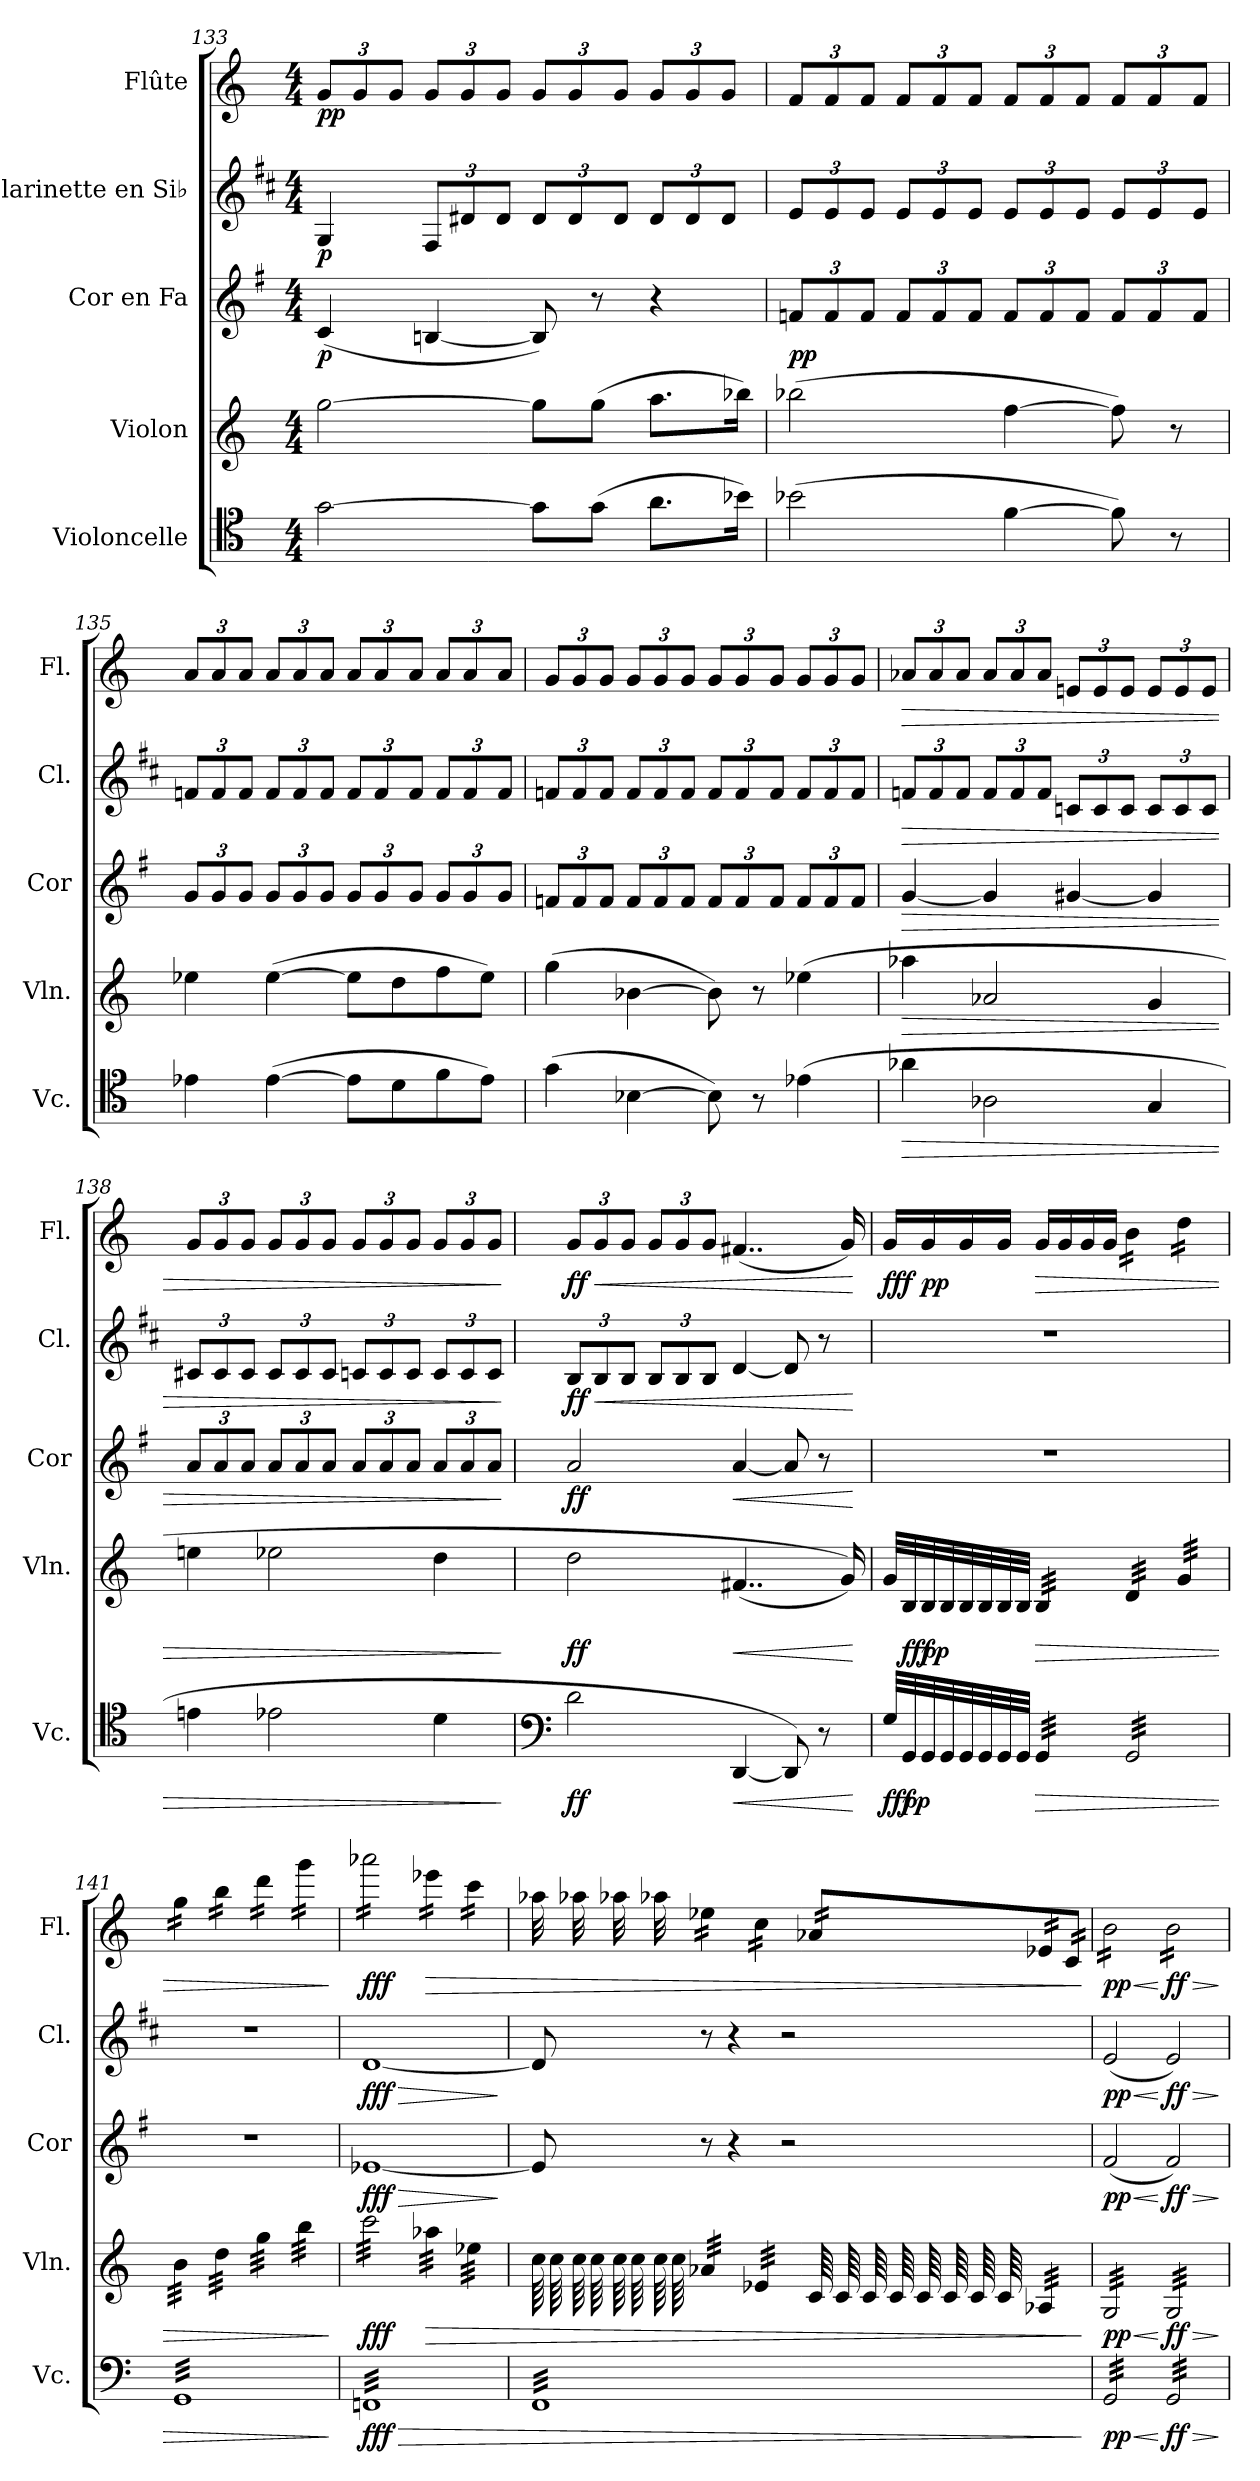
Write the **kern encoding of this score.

**kern	**dynam	**kern	**dynam	**kern	**dynam	**kern	**dynam	**kern	**dynam
*part5	*part5	*part4	*part4	*part3	*part3	*part2	*part2	*part1	*part1
*staff5	*staff5	*staff4	*staff4	*staff3	*staff3	*staff2	*staff2	*staff1	*staff1
*I"Violoncelle	*	*I"Violon	*	*I"Cor en Fa	*	*I"Clarinette en Si♭	*	*I"Flûte	*
*I'Vc.	*	*I'Vln.	*	*I'Cor	*	*I'Cl.	*	*I'Fl.	*
*clefC4	*	*clefG2	*	*clefG2	*	*clefG2	*	*clefG2	*
*	*	*	*	*ITrd4c7	*	*ITrd1c2	*	*	*
*k[]	*	*k[]	*	*k[]	*	*k[]	*	*k[]	*
*M4/4	*	*M4/4	*	*M4/4	*	*M4/4	*	*M4/4	*
*	*	*	*	*	*	*	*	*Xbrackettup	*
=133	=133	=133	=133	=133	=133	=133	=133	=133	=133
!	!	!	!	!	!LO:DY:b	!	!LO:DY:b	!	!LO:DY:b
[2g\	.	[2gg\	.	(<4F/	p	4F/	p	12g/L	pp
.	.	.	.	.	.	.	.	12g/	.
.	.	.	.	.	.	.	.	12g/J	.
*	*	*	*	*	*	*Xbrackettup	*	*	*
.	.	.	.	[4En/	.	12E/L	.	12g/L	.
.	.	.	.	.	.	12c#X/	.	12g/	.
.	.	.	.	.	.	12c#/J	.	12g/J	.
8g\L]	.	8gg\L]	.	8E/])	.	12c#/L	.	12g/L	.
.	.	.	.	.	.	12c#/	.	12g/	.
(>8g\J	.	(>8gg\J	.	8r	.	.	.	.	.
.	.	.	.	.	.	12c#/J	.	12g/J	.
8.a\L	.	8.aa\L	.	4r	.	12c#/L	.	12g/L	.
.	.	.	.	.	.	12c#/	.	12g/	.
.	.	.	.	.	.	12c#/J	.	12g/J	.
16b-X\Jk)	.	16bb-X\Jk)	.	.	.	.	.	.	.
=134	=134	=134	=134	=134	=134	=134	=134	=134	=134
*	*	*	*	*Xbrackettup	*	*	*	*	*
!	!	!	!	!	!LO:DY:b	!	!	!	!
(>2b-X\	.	(>2bb-X\	.	12B-X/L	pp	12d/L	.	12f/L	.
.	.	.	.	12B-/	.	12d/	.	12f/	.
.	.	.	.	12B-/J	.	12d/J	.	12f/J	.
.	.	.	.	12B-/L	.	12d/L	.	12f/L	.
.	.	.	.	12B-/	.	12d/	.	12f/	.
.	.	.	.	12B-/J	.	12d/J	.	12f/J	.
[4f\	.	[4ff\	.	12B-/L	.	12d/L	.	12f/L	.
.	.	.	.	12B-/	.	12d/	.	12f/	.
.	.	.	.	12B-/J	.	12d/J	.	12f/J	.
8f\])	.	8ff\])	.	12B-/L	.	12d/L	.	12f/L	.
.	.	.	.	12B-/	.	12d/	.	12f/	.
8r	.	8r	.	.	.	.	.	.	.
.	.	.	.	12B-/J	.	12d/J	.	12f/J	.
!!LO:LB:g=z
=135	=135	=135	=135	=135	=135	=135	=135	=135	=135
4e-X\	.	4ee-X\	.	12c/L	.	12e-X/L	.	12a/L	.
.	.	.	.	12c/	.	12e-/	.	12a/	.
.	.	.	.	12c/J	.	12e-/J	.	12a/J	.
(>[4e-\	.	(>[4ee-\	.	12c/L	.	12e-/L	.	12a/L	.
.	.	.	.	12c/	.	12e-/	.	12a/	.
.	.	.	.	12c/J	.	12e-/J	.	12a/J	.
8e-\L]	.	8ee-\L]	.	12c/L	.	12e-/L	.	12a/L	.
.	.	.	.	12c/	.	12e-/	.	12a/	.
8d\	.	8dd\	.	.	.	.	.	.	.
.	.	.	.	12c/J	.	12e-/J	.	12a/J	.
8f\	.	8ff\	.	12c/L	.	12e-/L	.	12a/L	.
.	.	.	.	12c/	.	12e-/	.	12a/	.
8e-\J)	.	8ee-\J)	.	.	.	.	.	.	.
.	.	.	.	12c/J	.	12e-/J	.	12a/J	.
=136	=136	=136	=136	=136	=136	=136	=136	=136	=136
(>4g\	.	(>4gg\	.	12B-X/L	.	12e-X/L	.	12g/L	.
.	.	.	.	12B-/	.	12e-/	.	12g/	.
.	.	.	.	12B-/J	.	12e-/J	.	12g/J	.
[4B-X\	.	[4b-X\	.	12B-/L	.	12e-/L	.	12g/L	.
.	.	.	.	12B-/	.	12e-/	.	12g/	.
.	.	.	.	12B-/J	.	12e-/J	.	12g/J	.
8B-\])	.	8b-\])	.	12B-/L	.	12e-/L	.	12g/L	.
.	.	.	.	12B-/	.	12e-/	.	12g/	.
8r	.	8r	.	.	.	.	.	.	.
.	.	.	.	12B-/J	.	12e-/J	.	12g/J	.
(>4e-X\	.	(>4ee-X\	.	12B-/L	.	12e-/L	.	12g/L	.
.	.	.	.	12B-/	.	12e-/	.	12g/	.
.	.	.	.	12B-/J	.	12e-/J	.	12g/J	.
=137	=137	=137	=137	=137	=137	=137	=137	=137	=137
!	!LO:HP:b	!	!LO:HP:b	!	!LO:HP:b	!	!LO:HP:b	!	!LO:HP:b
4a-X\	>	4aa-X\	>	[4c/	>	12e-X/L	>	12a-X/L	>
.	.	.	.	.	.	12e-/	.	12a-/	.
.	.	.	.	.	.	12e-/J	.	12a-/J	.
2A-X\	.	2a-X/	.	4c/]	.	12e-/L	.	12a-/L	.
.	.	.	.	.	.	12e-/	.	12a-/	.
.	.	.	.	.	.	12e-/J	.	12a-/J	.
.	.	.	.	[4c#X/	.	12B-X/L	.	12en/L	.
.	.	.	.	.	.	12B-/	.	12e/	.
.	.	.	.	.	.	12B-/J	.	12e/J	.
4G/	.	4g/	.	4c#/]	.	12B-/L	.	12e/L	.
.	.	.	.	.	.	12B-/	.	12e/	.
.	.	.	.	.	.	12B-/J	.	12e/J	.
=138	=138	=138	=138	=138	=138	=138	=138	=138	=138
4en\	.	4een\	.	12d/L	.	12Bn/L	.	12g/L	.
.	.	.	.	12d/	.	12B/	.	12g/	.
.	.	.	.	12d/J	.	12B/J	.	12g/J	.
2e-X\	.	2ee-X\	.	12d/L	.	12B/L	.	12g/L	.
.	.	.	.	12d/	.	12B/	.	12g/	.
.	.	.	.	12d/J	.	12B/J	.	12g/J	.
.	.	.	.	12d/L	.	12B-X/L	.	12g/L	.
.	.	.	.	12d/	.	12B-/	.	12g/	.
.	.	.	.	12d/J	.	12B-/J	.	12g/J	.
4d\	.	4dd\	.	12d/L	.	12B-/L	.	12g/L	.
.	.	.	.	12d/	.	12B-/	.	12g/	.
.	.	.	.	12d/J	.	12B-/J	.	12g/J	.
.	]	.	]	.	]	.	]	.	]
!!LO:PB:g=z
=139	=139	=139	=139	=139	=139	=139	=139	=139	=139
*clefF4	*	*	*	*	*	*	*	*	*
!	!LO:DY:b	!	!LO:DY:b	!	!LO:DY:b	!	!LO:DY:b	!	!LO:DY:b
2d\	ff	2dd\	ff	2d/	ff	12A/L	ff	12g/L	ff
!	!	!	!	!	!	!	!LO:HP:b	!	!LO:HP:b
.	.	.	.	.	.	12A/	<	12g/	<
.	.	.	.	.	.	12A/J	.	12g/J	.
.	.	.	.	.	.	12A/L	.	12g/L	.
.	.	.	.	.	.	12A/	.	12g/	.
.	.	.	.	.	.	12A/J	.	12g/J	.
!	!LO:HP:b	!	!LO:HP:b	!	!LO:HP:b	!	!	!	!
[4DD/	<	(<4..f#X/	<	[4d/	<	[4c/	.	(<4..f#X/	.
8DD/])	.	.	.	8d/]	.	8c/]	.	.	.
8r	.	.	.	8r	.	8r	.	.	.
.	.	16g/))	.	.	.	.	.	16g/)	.
.	[	.	[	.	[	.	[	.	[
=140	=140	=140	=140	=140	=140	=140	=140	=140	=140
!	!LO:DY:b	!	!	!	!	!	!	!	!LO:DY:b
32G/LLL	fff	32g/LLL	.	1r	.	1r	.	16g/LL	fff
!	!LO:DY:b	!	!LO:DY:b	!	!	!	!	!	!
32GG/	pp	32B/	fff	.	.	.	.	.	.
!	!	!	!LO:DY:b	!	!	!	!	!	!LO:DY:b
32GG/	.	32B/	pp	.	.	.	.	16g/	pp
32GG/	.	32B/	.	.	.	.	.	.	.
32GG/	.	32B/	.	.	.	.	.	16g/	.
32GG/	.	32B/	.	.	.	.	.	.	.
32GG/	.	32B/	.	.	.	.	.	16g/JJ	.
32GG/JJJ	.	32B/JJJ	.	.	.	.	.	.	.
!	!LO:HP:b	!	!LO:HP:b	!	!	!	!	!	!LO:HP:b
*tremolo	*	*	*	*	*	*	*	*	*
*	*	*tremolo	*	*	*	*	*	*	*
32GG/LLL	>	32B/LLL	>	.	.	.	.	16g/LL	>
32GG/	.	32B/	.	.	.	.	.	.	.
32GG/	.	32B/	.	.	.	.	.	16g/	.
32GG/	.	32B/	.	.	.	.	.	.	.
32GG/	.	32B/	.	.	.	.	.	16g/	.
32GG/	.	32B/	.	.	.	.	.	.	.
32GG/	.	32B/	.	.	.	.	.	16g/JJ	.
32GG/JJJ	.	32B/JJJ	.	.	.	.	.	.	.
*	*	*	*	*	*	*	*	*tremolo	*
32GG/LLL	.	32d/LLL	.	.	.	.	.	16b\LL	.
32GG/	.	32d/	.	.	.	.	.	.	.
32GG/	.	32d/	.	.	.	.	.	16b\	.
32GG/	.	32d/	.	.	.	.	.	.	.
32GG/	.	32d/	.	.	.	.	.	16b\	.
32GG/	.	32d/	.	.	.	.	.	.	.
32GG/	.	32d/	.	.	.	.	.	16b\JJ	.
32GG/	.	32d/JJJ	.	.	.	.	.	.	.
32GG/	.	32g/LLL	.	.	.	.	.	16dd\LL	.
32GG/	.	32g/	.	.	.	.	.	.	.
32GG/	.	32g/	.	.	.	.	.	16dd\	.
32GG/	.	32g/	.	.	.	.	.	.	.
32GG/	.	32g/	.	.	.	.	.	16dd\	.
32GG/	.	32g/	.	.	.	.	.	.	.
32GG/	.	32g/	.	.	.	.	.	16dd\JJ	.
32GG/JJJ	.	32g/JJJ	.	.	.	.	.	.	.
=141	=141	=141	=141	=141	=141	=141	=141	=141	=141
32GGLLL	.	32b\LLL	.	1r	.	1r	.	16gg\LL	.
32GG	.	32b\	.	.	.	.	.	.	.
32GG	.	32b\	.	.	.	.	.	16gg\	.
32GG	.	32b\	.	.	.	.	.	.	.
32GG	.	32b\	.	.	.	.	.	16gg\	.
32GG	.	32b\	.	.	.	.	.	.	.
32GG	.	32b\	.	.	.	.	.	16gg\JJ	.
32GG	.	32b\JJJ	.	.	.	.	.	.	.
32GG	.	32dd\LLL	.	.	.	.	.	16bb\LL	.
32GG	.	32dd\	.	.	.	.	.	.	.
32GG	.	32dd\	.	.	.	.	.	16bb\	.
32GG	.	32dd\	.	.	.	.	.	.	.
32GG	.	32dd\	.	.	.	.	.	16bb\	.
32GG	.	32dd\	.	.	.	.	.	.	.
32GG	.	32dd\	.	.	.	.	.	16bb\JJ	.
32GG	.	32dd\JJJ	.	.	.	.	.	.	.
32GG	.	32gg\LLL	.	.	.	.	.	16ddd\LL	.
32GG	.	32gg\	.	.	.	.	.	.	.
32GG	.	32gg\	.	.	.	.	.	16ddd\	.
32GG	.	32gg\	.	.	.	.	.	.	.
32GG	.	32gg\	.	.	.	.	.	16ddd\	.
32GG	.	32gg\	.	.	.	.	.	.	.
32GG	.	32gg\	.	.	.	.	.	16ddd\JJ	.
32GG	.	32gg\JJJ	.	.	.	.	.	.	.
32GG	.	32bb\LLL	.	.	.	.	.	16ggg\LL	.
32GG	.	32bb\	.	.	.	.	.	.	.
32GG	.	32bb\	.	.	.	.	.	16ggg\	.
32GG	.	32bb\	.	.	.	.	.	.	.
32GG	.	32bb\	.	.	.	.	.	16ggg\	.
32GG	.	32bb\	.	.	.	.	.	.	.
32GG	.	32bb\	.	.	.	.	.	16ggg\JJ	.
32GGJJJ	.	32bb\JJJ	.	.	.	.	.	.	.
.	]	.	]	.	.	.	.	.	]
=142	=142	=142	=142	=142	=142	=142	=142	=142	=142
!	!LO:HP:b	!	!	!	!LO:HP:b	!	!LO:HP:b	!	!
!	!LO:DY:n=1:b	!	!LO:DY:b	!	!LO:DY:n=1:b	!	!LO:DY:n=1:b	!	!LO:DY:b
32FFnLLL	> fff	32ccc\LLL	fff	[1A-X	> fff	[1c	> fff	16aaa-X\LL	fff
32FFn	.	32ccc\	.	.	.	.	.	.	.
32FFn	.	32ccc\	.	.	.	.	.	16aaa-X\	.
32FFn	.	32ccc\	.	.	.	.	.	.	.
32FFn	.	32ccc\	.	.	.	.	.	16aaa-X\	.
32FFn	.	32ccc\	.	.	.	.	.	.	.
32FFn	.	32ccc\	.	.	.	.	.	16aaa-X\	.
32FFn	.	32ccc\	.	.	.	.	.	.	.
32FFn	.	32ccc\	.	.	.	.	.	16aaa-X\	.
32FFn	.	32ccc\	.	.	.	.	.	.	.
32FFn	.	32ccc\	.	.	.	.	.	16aaa-X\	.
32FFn	.	32ccc\	.	.	.	.	.	.	.
32FFn	.	32ccc\	.	.	.	.	.	16aaa-X\	.
32FFn	.	32ccc\	.	.	.	.	.	.	.
32FFn	.	32ccc\	.	.	.	.	.	16aaa-X\JJ	.
32FFn	.	32ccc\JJJ	.	.	.	.	.	.	.
!	!	!	!LO:HP:b	!	!	!	!	!	!LO:HP:b
32FFn	.	32aa-X\LLL	>	.	.	.	.	16eee-X\LL	>
32FFn	.	32aa-X\	.	.	.	.	.	.	.
32FFn	.	32aa-X\	.	.	.	.	.	16eee-X\	.
32FFn	.	32aa-X\	.	.	.	.	.	.	.
32FFn	.	32aa-X\	.	.	.	.	.	16eee-X\	.
32FFn	.	32aa-X\	.	.	.	.	.	.	.
32FFn	.	32aa-X\	.	.	.	.	.	16eee-X\JJ	.
32FFn	.	32aa-X\JJJ	.	.	.	.	.	.	.
32FFn	.	32ee-X\LLL	.	.	.	.	.	16ccc\LL	.
32FFn	.	32ee-X\	.	.	.	.	.	.	.
32FFn	.	32ee-X\	.	.	.	.	.	16ccc\	.
32FFn	.	32ee-X\	.	.	.	.	.	.	.
32FFn	.	32ee-X\	.	.	.	.	.	16ccc\	.
32FFn	.	32ee-X\	.	.	.	.	.	.	.
32FFn	.	32ee-X\	.	.	.	.	.	16ccc\JJ	.
32FFnJJJ	.	32ee-X\JJJ	.	.	.	.	.	.	.
.	.	.	.	.	]	.	]	.	.
=143	=143	=143	=143	=143	=143	=143	=143	=143	=143
32FFLLL	.	64cc\	.	8A-/]	.	8c/]	.	32aa-X\	.
.	.	64cc\	.	.	.	.	.	.	.
32FF	.	64cc\	.	.	.	.	.	32aa-X\	.
.	.	64cc\	.	.	.	.	.	.	.
32FF	.	64cc\	.	.	.	.	.	32aa-X\	.
.	.	64cc\	.	.	.	.	.	.	.
32FF	.	64cc\	.	.	.	.	.	32aa-X\	.
.	.	64cc\	.	.	.	.	.	.	.
32FF	.	32a-X/LLL	.	8r	.	8r	.	16ee-X\LL	.
32FF	.	32a-X/	.	.	.	.	.	.	.
32FF	.	32a-X/	.	.	.	.	.	16ee-X\	.
32FF	.	32a-X/	.	.	.	.	.	.	.
32FF	.	32a-X/	.	4r	.	4r	.	16ee-X\	.
32FF	.	32a-X/	.	.	.	.	.	.	.
32FF	.	32a-X/	.	.	.	.	.	16ee-X\JJ	.
32FF	.	32a-X/JJJ	.	.	.	.	.	.	.
32FF	.	32e-X/LLL	.	.	.	.	.	16cc\LL	.
32FF	.	32e-X/	.	.	.	.	.	.	.
32FF	.	32e-X/	.	.	.	.	.	16cc\	.
32FF	.	32e-X/	.	.	.	.	.	.	.
32FF	.	32e-X/	.	2r	.	2r	.	16cc\	.
32FF	.	32e-X/	.	.	.	.	.	.	.
32FF	.	32e-X/	.	.	.	.	.	16cc\JJ	.
32FF	.	32e-X/JJJ	.	.	.	.	.	.	.
32FF	.	64c/	.	.	.	.	.	32a-X/LLL	.
.	.	64c/	.	.	.	.	.	.	.
32FF	.	64c/	.	.	.	.	.	32a-X/	.
.	.	64c/	.	.	.	.	.	.	.
32FF	.	64c/	.	.	.	.	.	32a-X/	.
.	.	64c/	.	.	.	.	.	.	.
32FF	.	64c/	.	.	.	.	.	32a-X/	.
.	.	64c/	.	.	.	.	.	.	.
32FF	.	32A-X/LLL	.	.	.	.	.	32e-X/	.
32FF	.	32A-X/	.	.	.	.	.	32e-X/	.
32FF	.	32A-X/	.	.	.	.	.	32e-X/	.
32FF	.	32A-X/	.	.	.	.	.	32e-X/	.
32FF	.	32A-X/	.	.	.	.	.	32c/	.
32FF	.	32A-X/	.	.	.	.	.	32c/	.
32FF	.	32A-X/	.	.	.	.	.	32c/	.
32FFJJJ	.	32A-X/JJJ	.	.	.	.	.	32c/JJJ	.
.	]	.	]	.	.	.	.	.	]
=144	=144	=144	=144	=144	=144	=144	=144	=144	=144
!	!LO:HP:b	!	!LO:HP:b	!	!LO:HP:b	!	!LO:HP:b	!	!LO:HP:b
!	!LO:DY:n=1:b	!	!LO:DY:n=1:b	!	!LO:DY:n=1:b	!	!LO:DY:n=1:b	!	!LO:DY:n=1:b
32GG/LLL	< pp	32G/LLL	< pp	(<2B/	< pp	(<2d/	< pp	16b\LL	< pp
32GG/	.	32G/	.	.	.	.	.	.	.
32GG/	.	32G/	.	.	.	.	.	16b\	.
32GG/	.	32G/	.	.	.	.	.	.	.
32GG/	.	32G/	.	.	.	.	.	16b\	.
32GG/	.	32G/	.	.	.	.	.	.	.
32GG/	.	32G/	.	.	.	.	.	16b\	.
32GG/	.	32G/	.	.	.	.	.	.	.
32GG/	.	32G/	.	.	.	.	.	16b\	.
32GG/	.	32G/	.	.	.	.	.	.	.
32GG/	.	32G/	.	.	.	.	.	16b\	.
32GG/	.	32G/	.	.	.	.	.	.	.
32GG/	.	32G/	.	.	.	.	.	16b\	.
32GG/	.	32G/	.	.	.	.	.	.	.
32GG/	.	32G/	.	.	.	.	.	16b\JJ	.
32GG/JJJ	.	32G/JJJ	.	.	.	.	.	.	.
!	!LO:HP:n=1:b	!	!LO:HP:n=1:b	!	!LO:HP:n=1:b	!	!LO:HP:n=1:b	!	!LO:HP:n=1:b
!	!LO:DY:n=2:b	!	!LO:DY:n=2:b	!	!LO:DY:n=2:b	!	!LO:DY:n=2:b	!	!LO:DY:n=2:b
32GG/LLL	[ > ff	32G/LLL	[ > ff	2B/)	[ > ff	2d/)	[ > ff	16b\LL	[ > ff
32GG/	.	32G/	.	.	.	.	.	.	.
32GG/	.	32G/	.	.	.	.	.	16b\	.
32GG/	.	32G/	.	.	.	.	.	.	.
32GG/	.	32G/	.	.	.	.	.	16b\	.
32GG/	.	32G/	.	.	.	.	.	.	.
32GG/	.	32G/	.	.	.	.	.	16b\	.
32GG/	.	32G/	.	.	.	.	.	.	.
32GG/	.	32G/	.	.	.	.	.	16b\	.
32GG/	.	32G/	.	.	.	.	.	.	.
32GG/	.	32G/	.	.	.	.	.	16b\	.
32GG/	.	32G/	.	.	.	.	.	.	.
32GG/	.	32G/	.	.	.	.	.	16b\	.
32GG/	.	32G/	.	.	.	.	.	.	.
32GG/	.	32G/	.	.	.	.	.	16b\JJ	.
*	*	*	*	*	*	*	*	*Xtremolo	*
32GG/JJJ	.	32G/JJJ	.	.	.	.	.	.	.
*	*	*Xtremolo	*	*	*	*	*	*	*
*Xtremolo	*	*	*	*	*	*	*	*	*
.	]	.	]	.	]	.	]	.	]
=	=	=	=	=	=	=	=	=	=
*-	*-	*-	*-	*-	*-	*-	*-	*-	*-
